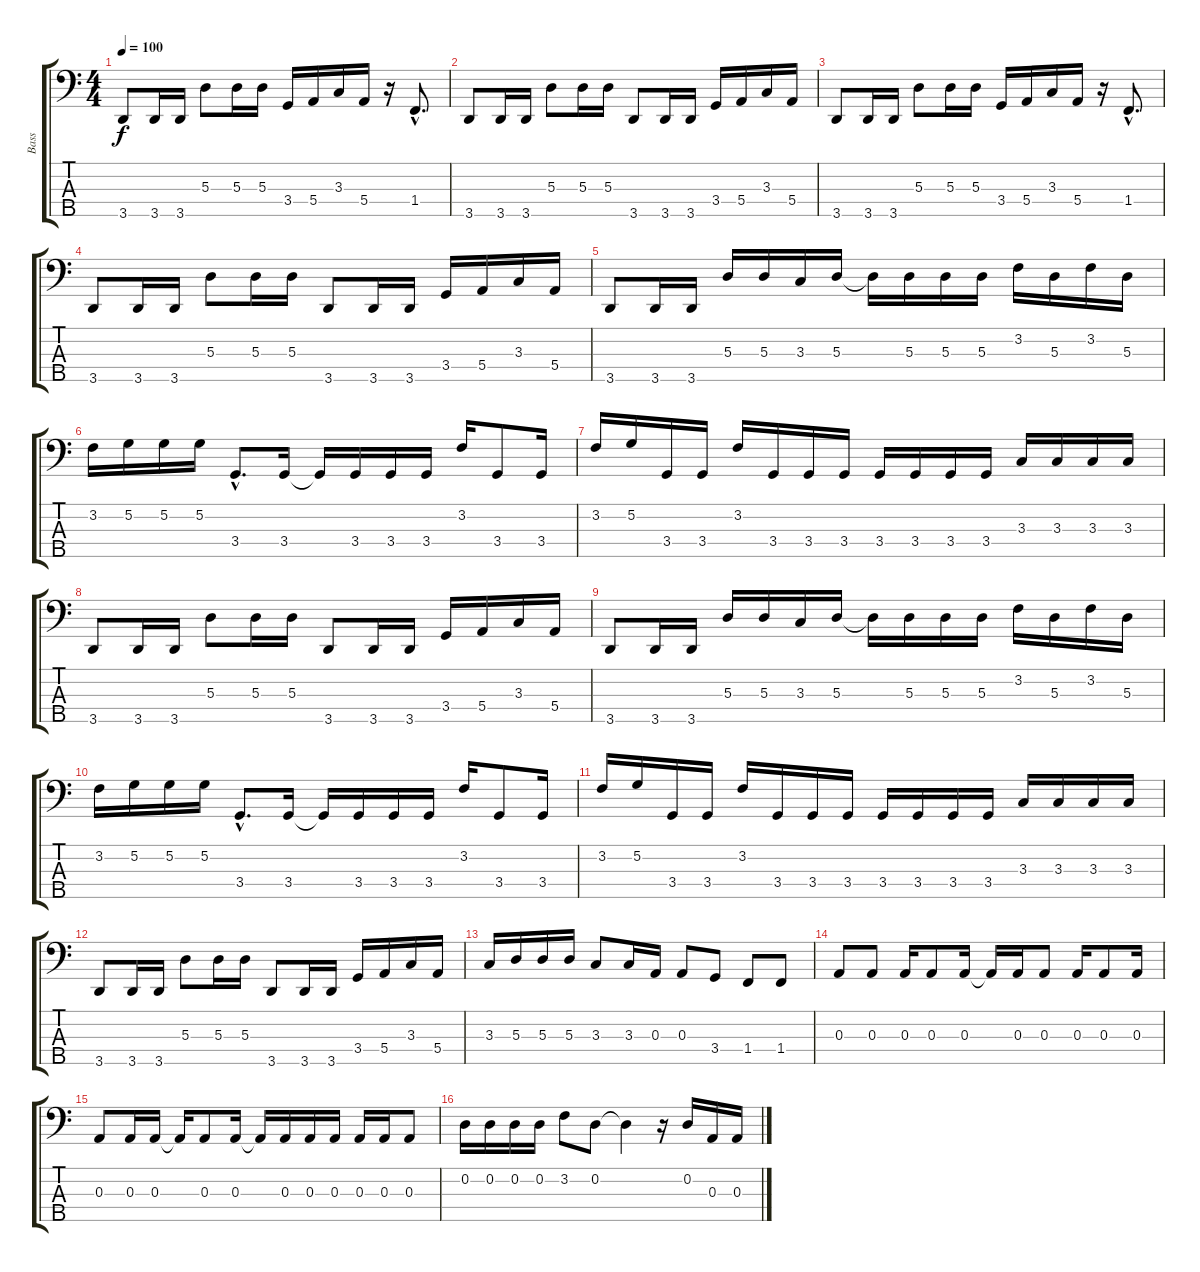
\track ("Bass" "Bass") {instrument electricbasspick}
\staff {score tabs}
\tuning (G2 D2 A1 E1 B0) {hide}
\ts (4 4)
\tempo 100
\clef f4
\ks c
3.5.8{dy f} 3.5.16 3.5.16 5.3.8 5.3.16 5.3.16 3.4.16 5.4.16 3.3.16 5.4.16 r.16 1.4{hac}.8{d} |
3.5.8 3.5.16 3.5.16 5.3.8 5.3.16 5.3.16 3.5.8 3.5.16 3.5.16 3.4.16 5.4.16 3.3.16 5.4.16 |
3.5.8 3.5.16 3.5.16 5.3.8 5.3.16 5.3.16 3.4.16 5.4.16 3.3.16 5.4.16 r.16 1.4{hac}.8{d} |
3.5.8 3.5.16 3.5.16 5.3.8 5.3.16 5.3.16 3.5.8 3.5.16 3.5.16 3.4.16 5.4.16 3.3.16 5.4.16 |
3.5.8 3.5.16 3.5.16 5.3.16 5.3.16 3.3.16 5.3.16 5.3{t}.16 5.3.16 5.3.16 5.3.16 3.2.16 5.3.16 3.2.16 5.3.16 |
3.2.16 5.2.16 5.2.16 5.2.16 3.4{hac}.8{d} 3.4.16 3.4{t}.16 3.4.16 3.4.16 3.4.16 3.2.16 3.4.8 3.4.16 |
3.2.16 5.2.16 3.4.16 3.4.16 3.2.16 3.4.16 3.4.16 3.4.16 3.4.16 3.4.16 3.4.16 3.4.16 3.3.16 3.3.16 3.3.16 3.3.16 |
3.5.8 3.5.16 3.5.16 5.3.8 5.3.16 5.3.16 3.5.8 3.5.16 3.5.16 3.4.16 5.4.16 3.3.16 5.4.16 |
3.5.8 3.5.16 3.5.16 5.3.16 5.3.16 3.3.16 5.3.16 5.3{t}.16 5.3.16 5.3.16 5.3.16 3.2.16 5.3.16 3.2.16 5.3.16 |
3.2.16 5.2.16 5.2.16 5.2.16 3.4{hac}.8{d} 3.4.16 3.4{t}.16 3.4.16 3.4.16 3.4.16 3.2.16 3.4.8 3.4.16 |
3.2.16 5.2.16 3.4.16 3.4.16 3.2.16 3.4.16 3.4.16 3.4.16 3.4.16 3.4.16 3.4.16 3.4.16 3.3.16 3.3.16 3.3.16 3.3.16 |
3.5.8 3.5.16 3.5.16 5.3.8 5.3.16 5.3.16 3.5.8 3.5.16 3.5.16 3.4.16 5.4.16 3.3.16 5.4.16 |
3.3.16 5.3.16 5.3.16 5.3.16 3.3.8 3.3.16 0.3.16 0.3.8 3.4.8 1.4.8 1.4.8 |
0.3.8 0.3.8 0.3.16 0.3.8 0.3.16 0.3{t}.16 0.3.16 0.3.8 0.3.16 0.3.8 0.3.16 |
0.3.8 0.3.16 0.3.16 0.3{t}.16 0.3.8 0.3.16 0.3{t}.16 0.3.16 0.3.16 0.3.16 0.3.16 0.3.16 0.3.8 |
0.2.16 0.2.16 0.2.16 0.2.16 3.2.8 0.2.8 0.2{t}.4 r.16 0.2.16 0.3.16 0.3.16
